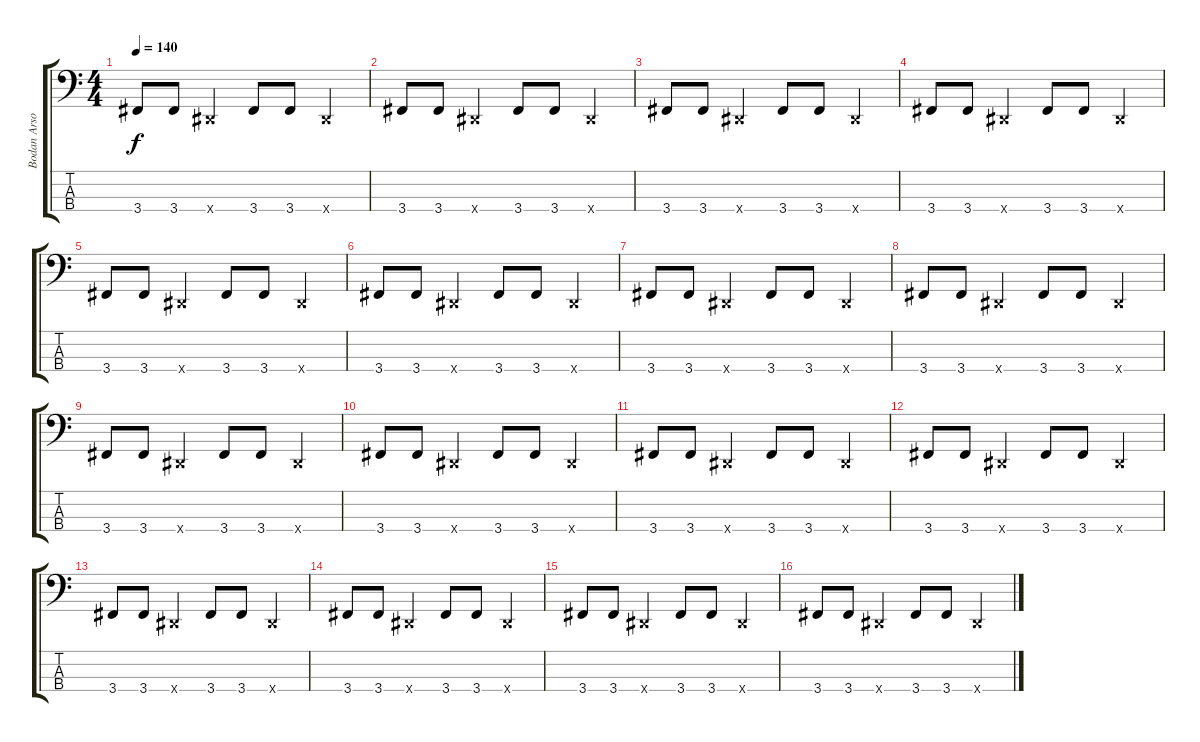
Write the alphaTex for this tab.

\track ("Bodan Arsovski" "Bodan Arso") {instrument electricbassfinger}
\staff {score tabs}
\tuning (Gb2 Db2 Ab1 Eb1) {hide}
\ts (4 4)
\tempo 140
\clef f4
\ks c
3.4.8{dy f} 3.4.8 0.4{x}.4 3.4.8 3.4.8 0.4{x}.4 |
3.4.8 3.4.8 0.4{x}.4 3.4.8 3.4.8 0.4{x}.4 |
3.4.8 3.4.8 0.4{x}.4 3.4.8 3.4.8 0.4{x}.4 |
3.4.8 3.4.8 0.4{x}.4 3.4.8 3.4.8 0.4{x}.4 |
3.4.8 3.4.8 0.4{x}.4 3.4.8 3.4.8 0.4{x}.4 |
3.4.8 3.4.8 0.4{x}.4 3.4.8 3.4.8 0.4{x}.4 |
3.4.8 3.4.8 0.4{x}.4 3.4.8 3.4.8 0.4{x}.4 |
3.4.8 3.4.8 0.4{x}.4 3.4.8 3.4.8 0.4{x}.4 |
3.4.8 3.4.8 0.4{x}.4 3.4.8 3.4.8 0.4{x}.4 |
3.4.8 3.4.8 0.4{x}.4 3.4.8 3.4.8 0.4{x}.4 |
3.4.8 3.4.8 0.4{x}.4 3.4.8 3.4.8 0.4{x}.4 |
3.4.8 3.4.8 0.4{x}.4 3.4.8 3.4.8 0.4{x}.4 |
3.4.8 3.4.8 0.4{x}.4 3.4.8 3.4.8 0.4{x}.4 |
3.4.8 3.4.8 0.4{x}.4 3.4.8 3.4.8 0.4{x}.4 |
3.4.8 3.4.8 0.4{x}.4 3.4.8 3.4.8 0.4{x}.4 |
3.4.8 3.4.8 0.4{x}.4 3.4.8 3.4.8 0.4{x}.4
